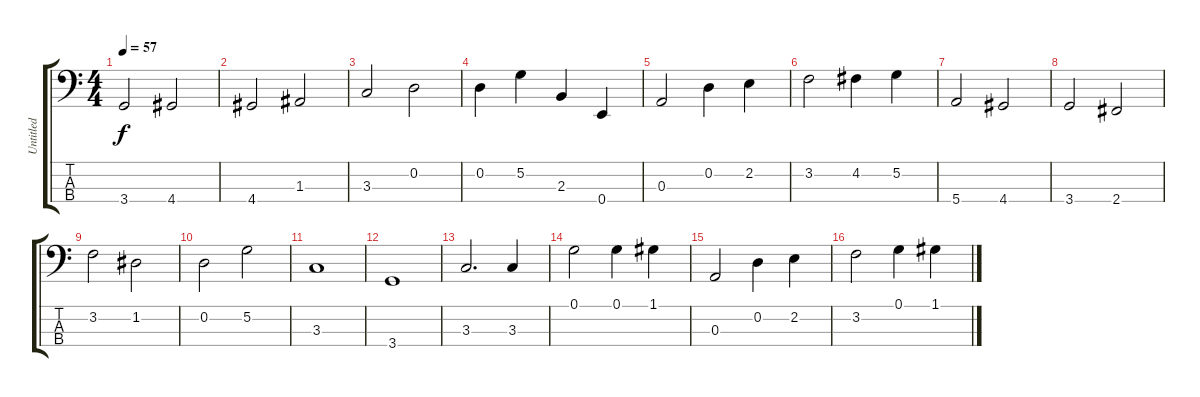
\track ("Untitled" "Untitled") {instrument electricbassfinger}
\staff {score tabs}
\tuning (G2 D2 A1 E1) {hide}
\ts (4 4)
\tempo 57
\clef f4
\ks c
3.4.2{dy f} 4.4.2 |
4.4.2 1.3.2 |
3.3.2 0.2.2 |
0.2.4 5.2.4 2.3.4 0.4.4 |
0.3.2 0.2.4 2.2.4 |
3.2.2 4.2.4 5.2.4 |
5.4.2 4.4.2 |
3.4.2 2.4.2 |
3.2.2 1.2.2 |
0.2.2 5.2.2 |
3.3.1 |
3.4.1 |
3.3.2{d} 3.3.4 |
0.1.2 0.1.4 1.1.4 |
0.3.2 0.2.4 2.2.4 |
3.2.2 0.1.4 1.1.4
